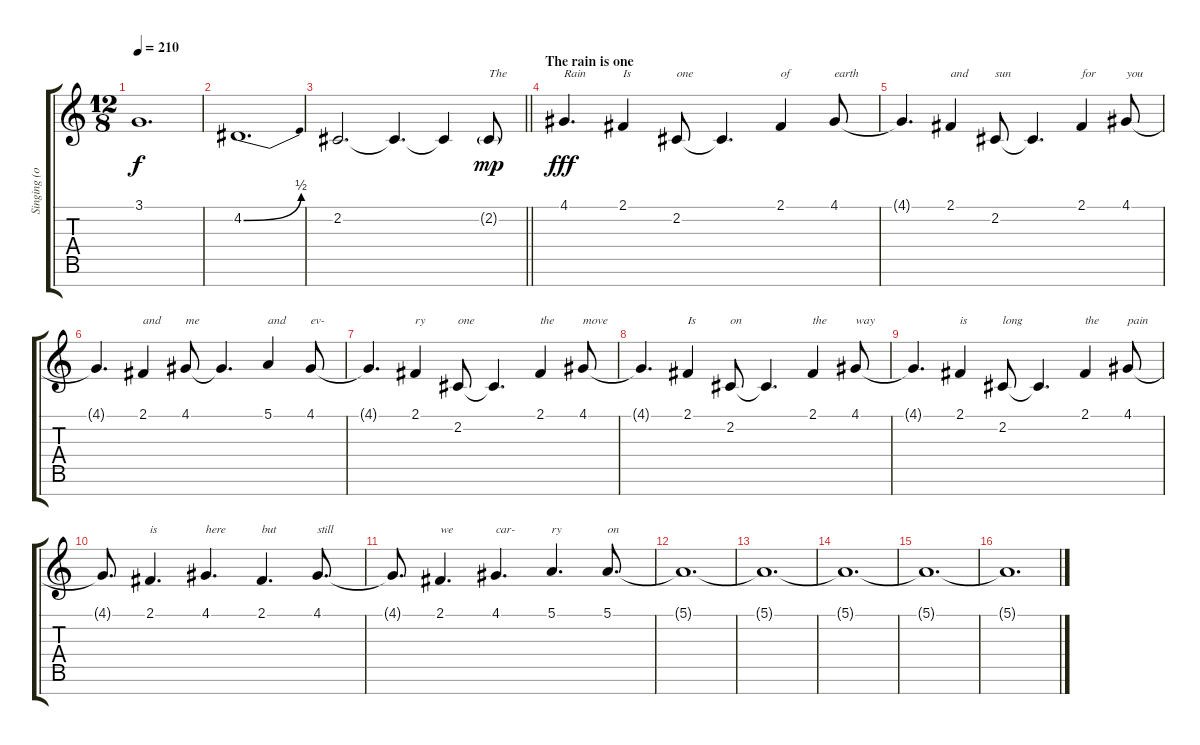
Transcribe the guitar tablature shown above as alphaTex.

\track ("Singing (or screaming)" "Singing (o") {instrument choiraahs}
\staff {score tabs}
\tuning (E4 B3 G3 D3 A2 E2 B1) {hide}
\ts (12 8)
\tempo 210
\clef g2
\ks c
3.1.1{d dy f} |
4.2{be (bend 0 0 60 2)}.1{d} |
\barLineRight lightlight
2.2.2{d} 2.2{t}.4{d} 2.2{t}.4 2.2{g}.8{txt "The" dy mp} |
\section ("" "The rain is one")
4.1.4{d txt "Rain" dy fff} 2.1.4{txt "Is"} 2.2.8{txt "one"} 2.2{t}.4{d} 2.1.4{txt "of"} 4.1.8{txt "earth"} |
4.1{t}.4{d} 2.1.4{txt "and"} 2.2.8{txt "sun"} 2.2{t}.4{d} 2.1.4{txt "for"} 4.1.8{txt "you"} |
4.1{t}.4{d} 2.1.4{txt "and"} 4.1.8{txt "me"} 4.1{t}.4{d} 5.1.4{txt "and"} 4.1.8{txt "ev-"} |
4.1{t}.4{d} 2.1.4{txt "ry"} 2.2.8{txt "one"} 2.2{t}.4{d} 2.1.4{txt "the"} 4.1.8{txt "move"} |
4.1{t}.4{d} 2.1.4{txt "Is"} 2.2.8{txt "on"} 2.2{t}.4{d} 2.1.4{txt "the"} 4.1.8{txt "way"} |
4.1{t}.4{d} 2.1.4{txt "is"} 2.2.8{txt "long"} 2.2{t}.4{d} 2.1.4{txt "the"} 4.1.8{txt "pain"} |
4.1{t}.8{d} 2.1.4{d txt "is"} 4.1.4{d txt "here"} 2.1.4{d txt "but"} 4.1.8{d txt "still"} |
4.1{t}.8{d} 2.1.4{d txt "we"} 4.1.4{d txt "car-"} 5.1.4{d txt "ry"} 5.1.8{d txt "on"} |
5.1{t}.1{d} |
5.1{t}.1{d} |
5.1{t}.1{d} |
5.1{t}.1{d} |
5.1{t}.1{d}
